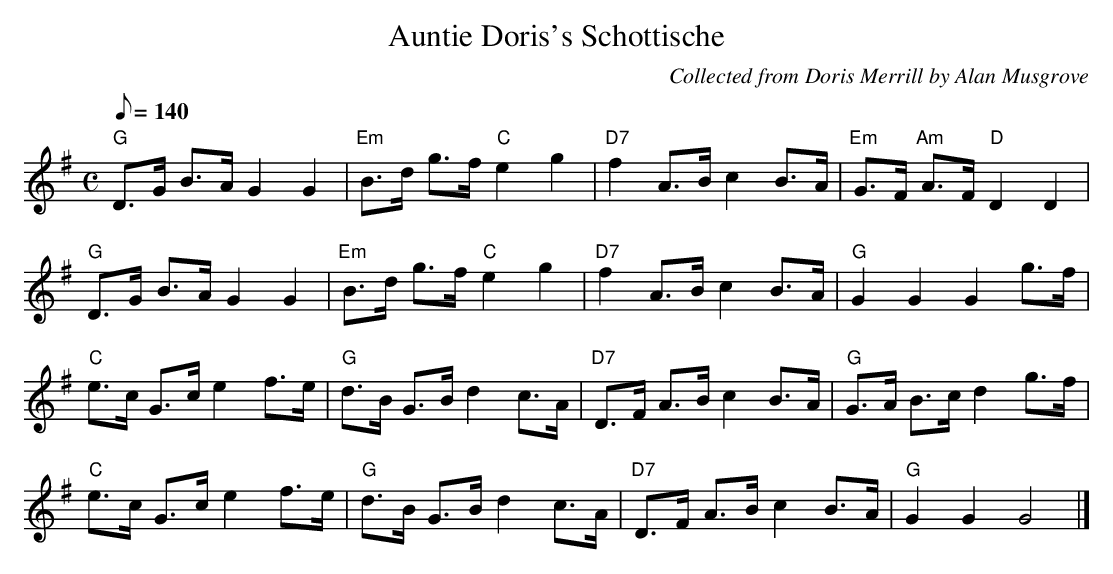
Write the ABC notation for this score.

X:1
T:Auntie Doris's Schottische
M:C
L:1/8
Q:140
C:Collected from Doris Merrill by Alan Musgrove
K:G
"G"D>G B>A G2G2|"Em"B>d g>f "C"e2g2|"D7"f2A>Bc2B>A|"Em"G>F "Am"A>F "D"D2D2|
"G"D>G B>A G2G2|"Em"B>d g>f "C"e2g2|"D7"f2A>Bc2B>A|"G"G2G2G2g>f|
"C"e>c G>ce2f>e|"G"d>B G>Bd2c>A|"D7"D>F A>Bc2B>A|"G"G>A B>cd2g>f|
"C"e>c G>ce2f>e|"G"d>B G>Bd2c>A|"D7"D>F A>Bc2B>A|"G"G2G2G4|]
